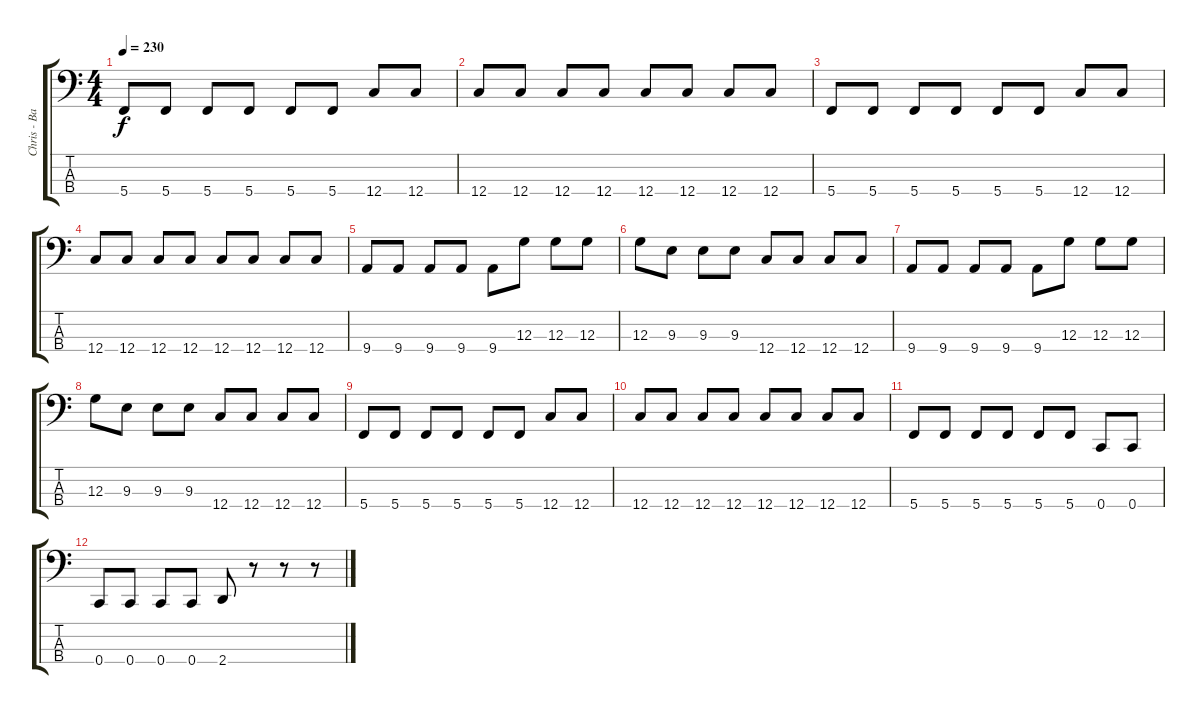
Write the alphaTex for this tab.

\track ("Chris - Bass" "Chris - Ba") {instrument electricbassfinger}
\staff {score tabs}
\tuning (F2 C2 G1 C1) {hide}
\ts (4 4)
\tempo 230
\clef f4
\ks c
5.4.8{dy f} 5.4.8 5.4.8 5.4.8 5.4.8 5.4.8 12.4.8 12.4.8 |
12.4.8 12.4.8 12.4.8 12.4.8 12.4.8 12.4.8 12.4.8 12.4.8 |
5.4.8 5.4.8 5.4.8 5.4.8 5.4.8 5.4.8 12.4.8 12.4.8 |
12.4.8 12.4.8 12.4.8 12.4.8 12.4.8 12.4.8 12.4.8 12.4.8 |
9.4.8 9.4.8 9.4.8 9.4.8 9.4.8 12.3.8 12.3.8 12.3.8 |
12.3.8 9.3.8 9.3.8 9.3.8 12.4.8 12.4.8 12.4.8 12.4.8 |
9.4.8 9.4.8 9.4.8 9.4.8 9.4.8 12.3.8 12.3.8 12.3.8 |
12.3.8 9.3.8 9.3.8 9.3.8 12.4.8 12.4.8 12.4.8 12.4.8 |
5.4.8 5.4.8 5.4.8 5.4.8 5.4.8 5.4.8 12.4.8 12.4.8 |
12.4.8 12.4.8 12.4.8 12.4.8 12.4.8 12.4.8 12.4.8 12.4.8 |
5.4.8 5.4.8 5.4.8 5.4.8 5.4.8 5.4.8 0.4.8 0.4.8 |
0.4.8 0.4.8 0.4.8 0.4.8 2.4.8 r.8 r.8 r.8
